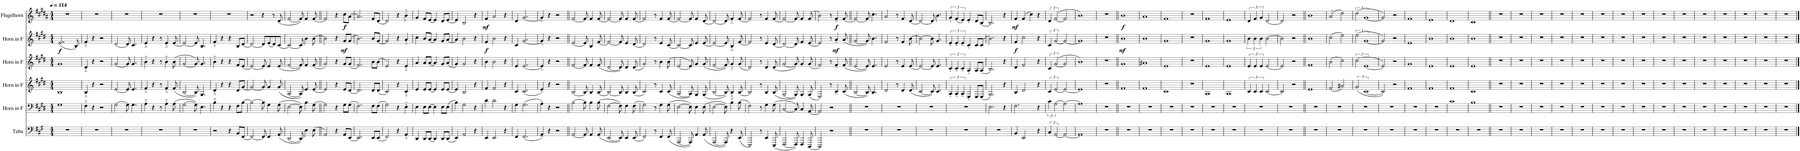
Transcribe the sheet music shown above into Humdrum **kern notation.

**kern	**kern	**kern	**kern	**kern	**dynam	**kern	**dynam
*part6	*part5	*part4	*part3	*part2	*part2	*part1	*part1
*staff6	*staff5	*staff4	*staff3	*staff2	*staff2	*staff1	*staff1
*I"Tuba	*I"Horn in F	*I"Horn in F	*I"Horn in F	*I"Horn in F	*	*I"Flugelhorn	*
*I'Tba.	*	*	*	*	*	*I'Flghn.	*
*clefF4	*clefF4	*clefG2	*clefG2	*clefG2	*	*clefG2	*
*	*Trd4c7	*Trd4c7	*Trd4c7	*Trd4c7	*	*Trd1c2	*
*k[f#c#g#]	*k[f#c#g#d#]	*k[f#c#g#d#]	*k[f#c#g#d#]	*k[f#c#g#d#]	*	*k[f#c#g#d#a#]	*
*M4/4	*M4/4	*M4/4	*M4/4	*M4/4	*	*M4/4	*
*MM114	*MM114	*MM114	*MM114	*MM114	*	*MM114	*
=1	=1	=1	=1	=1	=1	=1	=1
!	!	!	!	!	!LO:DY:b	!	!
1r	1G#	1B	1g#	(2..e/	f	1r	.
.	.	.	.	8B/)	.	.	.
=2	=2	=2	=2	=2	=2	=2	=2
1r	4F#'~\	4B'~/	4d#'~/	4f#'~/	.	1r	.
.	4r	4r	4r	4r	.	.	.
.	2r	2r	2r	2r	.	.	.
=3	=3	=3	=3	=3	=3	=3	=3
1r	[2G#\	[2e/	[2g#/	[2d#/	.	1r	.
.	8G#\]	8e/]	8g#/]	8d#/]	.	.	.
.	4.G#\	4.e/	4.g#/	4.c#/	.	.	.
=4	=4	=4	=4	=4	=4	=4	=4
1r	4A'~\	4f#'~/	4b'~\	4e'~/	.	1r	.
.	4r	4r	4r	4r	.	.	.
.	8r	8r	8r	8r	.	.	.
.	4A'~\	4f#'~/	4b'~\	4e'~/	.	.	.
.	(8A\	(8f#/	(8b\	[8e/	.	.	.
=5	=5	=5	=5	=5	=5	=5	=5
1r	[2G#\	[2B/	[2g#/	2e/_	.	1r	.
.	8G#\])	8B/])	8g#/])	8e/]	.	.	.
.	4.E\	4.G#/	4.g#/	4.B/	.	.	.
=6	=6	=6	=6	=6	=6	=6	=6
2r	4B'~\	4d#'~/	4b'~\	4f#'~/	.	1r	.
.	4r	4r	4r	4r	.	.	.
4r	4r	4r	4r	4r	.	.	.
8BB/L	8F#\L	8d#/L	8f#/L	8B/L	.	.	.
[8FF#/J	[8B\J	[8g#/J	[8e/J	[8d#/J	.	.	.
=7	=7	=7	=7	=7	=7	=7	=7
2FF#/_	2B\_	2g#/_	2e/_	2d#/_	.	2r	.
8FF#/]	8B\]	8g#/]	8e/]	8d#/L]	.	4r	.
4FF#/	4G#\	4g#/	4e/	(8e/	.	.	.
.	.	.	.	8d#/)	.	8r	.
(8AA/	(8G#\	((8g#/	(8e/	[8c#/J	.	(8d#/	.
=8	=8	=8	=8	=8	=8	=8	=8
[2DD/	[2E\	[2A/	[2f#/	2c#/_	.	[2f#/	.
8DD/])	8E\])	8A/]))	8f#/])	8c#/]	.	8f#/])	.
4E\	4B\	4e/	4f#/	4b\	.	4f#/	.
(8E\	[8G#\	[8e/	(8f#/	[8b\	.	[8f#/	.
=9||	=9||	=9||	=9||	=9||	=9||	=9||	=9||
2AA/)	2G#\]	2e/]	2g#/)	2b\]	.	2f#/]	.
4r	4r	4r	4r	4r	.	4r	.
!	!	!	!	!	!LO:DY:b	!	!LO:DY:b
8AA/L	8G#\L	8e/L	8g#/L	8g#/L	mf	8cc#\L	f
[8EE/J	(8G#\J	[8d#/J	(8g#/J	((8g#/J	.	[8a#\J	.
=10	=10	=10	=10	=10	=10	=10	=10
2.EE/]	2.F#\)	2.d#/]	2.f#/)	2.b\))	.	2.a#/]	.
8EE/L	8F#\L	8d#/L	8b\L	8b/L	.	8f#/L	.
(8EE/J	(8F#\J	(8d#/J	(8b\J	[8g#/J	.	[8d#/J	.
=11	=11	=11	=11	=11	=11	=11	=11
2FF#/)	2G#\)	2c#/)	2e/)	2g#/]	.	2d#/]	.
4r	4r	4r	4r	4r	.	4r	.
4AA'~/	4E'~\	4c#'~/	4e'~/	4a'~/	.	4b'~\	.
=12	=12	=12	=12	=12	=12	=12	=12
4DD/	4E\	4e/	4a/	4cc#\	.	4g#/	.
8DD/L	8E\L	8e/L	8a/L	8b/L	.	8f#/L	.
[8DD/J	[8E\J	[8e/J	[8a/J	[8a/J	.	[8e/J	.
4DD/]	4E\]	4e/]	4a/]	4a/]	.	4e/]	.
8DD/L	8E\L	8e/L	8g#/L	8g#/L	.	8d#/L	.
(8DD/J	(8E\J	[8e/J	(8a/J	[8a/J	.	[8e/J	.
=13	=13	=13	=13	=13	=13	=13	=13
4EE/)	4B\)	4e/]	4g#/)	4a/]	.	4e/]	.
2AA/	2G#\	2B/	2g#/	2b\	.	2B/	.
4r	4r	4r	4r	4r	.	4r	.
=14	=14	=14	=14	=14	=14	=14	=14
!	!	!	!	!	!LO:DY:b	!	!LO:DY:b
4EE/	4d#\	4f#/	4b\	4f#/	f	4f#/	mf
2EE/	2d#\	2f#/	2b\	2b\	.	2a#/	.
4r	4r	4r	4r	4r	.	4r	.
=15	=15	=15	=15	=15	=15	=15	=15
4FF#/	4G#\	4c#/	4e/	4c#/	.	4d#/	.
(2.FF#/	(2.G#\	(2.c#/	[2.e/	[2.g#/	.	[2.g#/	.
=16	=16	=16	=16	=16	=16	=16	=16
4AA~/)	4A~\)	4e~/)	4e~/]	4g#~/]	.	4g#~/]	.
4r	4r	4r	4r	4r	.	4r	.
2r	2r	2r	2r	2r	.	2r	.
=17||	=17||	=17||	=17||	=17||	=17||	=17||	=17||
[2AA/	[2B\	[2B/	[2f#/	[2e/	.	[2f#/	.
8AA/]	8B\]	8B/]	8f#/]	8e/]	.	8f#/]	.
4AA/	4B\	4B/	4f#/	4B/	.	4f#/	.
(8AA/	(8B\	[8B/	(8f#/	[8f#/	.	[8f#/	.
=18	=18	=18	=18	=18	=18	=18	=18
[2EE/	[2F#\	2B/_	[2d#/	2f#/_	.	2f#/_	.
8EE/])	8F#\])	8B/]	8d#/])	8f#/]	.	8f#/]	.
4EE/	4F#\	4B/	4d#/	4e/	.	4f#/	.
(8EE/	(8F#\	(8B/	(8d#/	[8d#/	.	[8f#/	.
=19	=19	=19	=19	=19	=19	=19	=19
2FF#/)	2G#\)	2c#/)	2g#/)	2d#/]	.	2f#/]	.
8r	8r	8r	8r	8r	.	8r	.
4FF#/	4G#\	4c#/	4b\	4e/	.	4f#/	.
(8FF#/	(8G#\	(8c#/	(8b\	[8c#/	.	[8f#/	.
=20	=20	=20	=20	=20	=20	=20	=20
[2AAA/	[2E\	[2A/	[2e/	2c#/_	.	2f#/_	.
8AAA/])	8E\])	8A/])	8e/])	8c#/]	.	8f#/]	.
4AA/	4E\	4G#/	4g#/	4e/	.	4f#/	.
(8AA/	(8E\	(8G#/	(8g#/	[8e/	.	[8d#/	.
=21	=21	=21	=21	=21	=21	=21	=21
[2AAA/	[2E\	[2B/	[2f#/	2e/_	.	2d#/_	.
8AAA/])	8E\])	8B/])	8f#/])	8e/]	.	8d#/]	.
4r	4B'~\	4B'~/	4g#'~/	4B'~/	.	4f#'~/	.
(8EE/	(8B\	[8B/	(8g#/	[8f#/	.	[8f#/	.
=22	=22	=22	=22	=22	=22	=22	=22
2EEE/)	2F#\)	2B/]	2d#/)	2f#/]	.	2f#/]	.
8r	8r	8r	8r	8r	.	8r	.
4EE/	4G#\	4B/	4d#/	4e/	.	4f#/	.
(8EEE/	(8G#\	(8B/	(8d#/	[8d#/	.	[8f#/	.
=23	=23	=23	=23	=23	=23	=23	=23
[2FFF#/	[2C#/	[2G#/	[2g#/	2d#/_	.	2f#/_	.
8FFF#/])	8C#/])	8G#/])	8g#/])	8d#/]	.	8f#/]	.
4FFF#/	4C#/	4G#/	4g#/	4f#/	.	4f#/	.
[8DDD/	[8AA/	(8G#/	(8g#/	[8e/	.	(8f#/	.
=24	=24	=24	=24	=24	=24	=24	=24
2DDD/]	2AA/]	2E/)	2f#/)	2e/]	.	2b\)	.
2r	2r	8r	8r	8r	.	8r	.
!	!	!	!	!	!LO:DY:b	!	!LO:DY:b
.	.	4c#~/	4f#~/	4a~/	mf	4f#~/	f
.	.	(8c#/	(8f#/	(8a/	.	[8f#/	.
=25||	=25||	=25||	=25||	=25||	=25||	=25||	=25||
1r	1r	[2B/	[2e/	[2g#/	.	2f#/_	.
.	.	8B/])	8e/])	8g#/])	.	8f#/]	.
.	.	4.B/	4.e/	4.b\	.	4.cc#\	.
=26	=26	=26	=26	=26	=26	=26	=26
1r	1r	2d#/	2e/	2f#/	.	2a#/	.
.	.	8r	8r	8r	.	8r	.
.	.	4d#/	4e/	4f#/	.	4f#/	.
.	.	(8d#/	[8e/	[8b\	.	[8d#/	.
=27	=27	=27	=27	=27	=27	=27	=27
1r	1r	[2c#/	2e/_	2b\_	.	2d#/_	.
.	.	8c#/])	8e/]	8b\]	.	8d#/]	.
.	.	4.c#/	4.e/	4.g#/	.	4.b\	.
=28	=28	=28	=28	=28	=28	=28	=28
1r	1r	6A'/	6c#'/	6e'/	.	6g#'/	.
.	.	6A~/	6c#~/	6e~/	.	(6f#/	.
.	.	6A~/	6c#~/	6e~/	.	6e/)	.
.	.	4E'/	4A'/	4c#'/	.	4e'/	.
.	.	8E/L	8A/L	8c#/L	.	8d#/L	.
.	.	(8E/J	(8A/J	(8c#/J	.	[8B/J	.
=29	=29	=29	=29	=29	=29	=29	=29
1r	2.E\	2.G#/)	2.B/)	2.b\)	.	2.B/]	.
.	4r	4r	4r	4r	.	4r	.
=30	=30	=30	=30	=30	=30	=30	=30
!	!	!	!	!	!LO:DY:b	!	!LO:DY:b
4BB/	2.F#\	4B/	4d#/	4f#/	f	4f#/	mf
2EE/	.	2d#/	2f#/	2cc#\	.	(4f#/	.
.	.	.	.	.	.	4cc#\)	.
4r	4r	4r	4r	4r	.	4r	.
=31	=31	=31	=31	=31	=31	=31	=31
6C#/	6c#\	6c#/	6c#/	6c#/	.	6d#/	.
[3AA/	[3A\	[3e/	([3g#/	[3g#/	.	([3f#/	.
2AA/_	2A\_	2e/_	2g#/]	2g#/_	.	2f#/]	.
=32	=32	=32	=32	=32	=32	=32	=32
1AA]	1A]	1e]	1b)	1g#]	.	1b)	.
=33	=33	=33	=33	=33	=33	=33	=33
1r	1r	1r	1r	1r	.	1r	.
=34||	=34||	=34||	=34||	=34||	=34||	=34||	=34||
!	!	!	!	!	!LO:DY:b	!	!LO:DY:b
1r	1r	1f#	1g#	1b	mf	1b	f
=35	=35	=35	=35	=35	=35	=35	=35
1r	1r	1f#	1a#X	1b	.	1a#	.
=36	=36	=36	=36	=36	=36	=36	=36
1r	1r	1c#	1e	1g#	.	1f#	.
=37	=37	=37	=37	=37	=37	=37	=37
1r	1r	1r	1r	1r	.	1r	.
=38	=38	=38	=38	=38	=38	=38	=38
1r	1r	1A	1e	1g#	.	1f#	.
=39	=39	=39	=39	=39	=39	=39	=39
1r	1r	1A	1e	1g#	.	1e	.
=40	=40	=40	=40	=40	=40	=40	=40
1r	1r	6c#/	6e/	6b\	.	6d#/	.
.	.	6c#/	6e/	6b\	.	6f#/	.
.	.	6c#/	6e/	6b\	.	6g#/	.
.	.	[2c#/	[2e/	[2b\	.	[2d#/	.
=41	=41	=41	=41	=41	=41	=41	=41
1r	1r	2c#/]	2e/]	2b\]	.	2d#/]	.
.	.	2r	2r	2r	.	2r	.
=42||	=42||	=42||	=42||	=42||	=42||	=42||	=42||
1r	1r	1e	1f#	1b	.	1b	.
=43	=43	=43	=43	=43	=43	=43	=43
1r	1r	(2f#/	(2b\	(2cc#\	.	(2a#/	.
.	.	2a#X/)	2cc#\)	2ee\)	.	2dd#\)	.
=44	=44	=44	=44	=44	=44	=44	=44
1r	1r	(3g#/	(3cc#\	(3ee\	.	(3dd#\	.
.	.	[3%2c#	[3%2e	[3%2g#	.	[3%2g#	.
=45	=45	=45	=45	=45	=45	=45	=45
1r	1r	2c#/])	2e/])	2g#/])	.	2g#/])	.
.	.	2r	2r	2r	.	2r	.
=46	=46	=46	=46	=46	=46	=46	=46
1r	1r	1f#	1g#	1e	.	1f#	.
=47	=47	=47	=47	=47	=47	=47	=47
1r	1r	1f#	1e	1b	.	1e	.
=48	=48	=48	=48	=48	=48	=48	=48
1r	1c#	1f#	1e	1b	.	1d#	.
=49	=49	=49	=49	=49	=49	=49	=49
1r	1B	1c#	1e	1b	.	1c#	.
=50||	=50||	=50||	=50||	=50||	=50||	=50||	=50||
1r	1r	1r	1r	1r	.	1r	.
=51	=51	=51	=51	=51	=51	=51	=51
1r	1r	1r	1r	1r	.	1r	.
=52	=52	=52	=52	=52	=52	=52	=52
1r	1r	1r	1r	1r	.	1r	.
=53	=53	=53	=53	=53	=53	=53	=53
1r	1r	1r	1r	1r	.	1r	.
=54	=54	=54	=54	=54	=54	=54	=54
1r	1r	1r	1r	1r	.	1r	.
=55	=55	=55	=55	=55	=55	=55	=55
1r	1r	1r	1r	1r	.	1r	.
=56	=56	=56	=56	=56	=56	=56	=56
1r	1r	1r	1r	1r	.	1r	.
=57	=57	=57	=57	=57	=57	=57	=57
1r	1r	1r	1r	1r	.	1r	.
=58	=58	=58	=58	=58	=58	=58	=58
1r	1r	1r	1r	1r	.	1r	.
=59	=59	=59	=59	=59	=59	=59	=59
1r	1r	1r	1r	1r	.	1r	.
=60	=60	=60	=60	=60	=60	=60	=60
1r	1r	1r	1r	1r	.	1r	.
=61	=61	=61	=61	=61	=61	=61	=61
1r	1r	1r	1r	1r	.	1r	.
=62	=62	=62	=62	=62	=62	=62	=62
1r	1r	1r	1r	1r	.	1r	.
=63	=63	=63	=63	=63	=63	=63	=63
1r	1r	1r	1r	1r	.	1r	.
=64	=64	=64	=64	=64	=64	=64	=64
1r	1r	1r	1r	1r	.	1r	.
==	==	==	==	==	==	==	==
*-	*-	*-	*-	*-	*-	*-	*-
